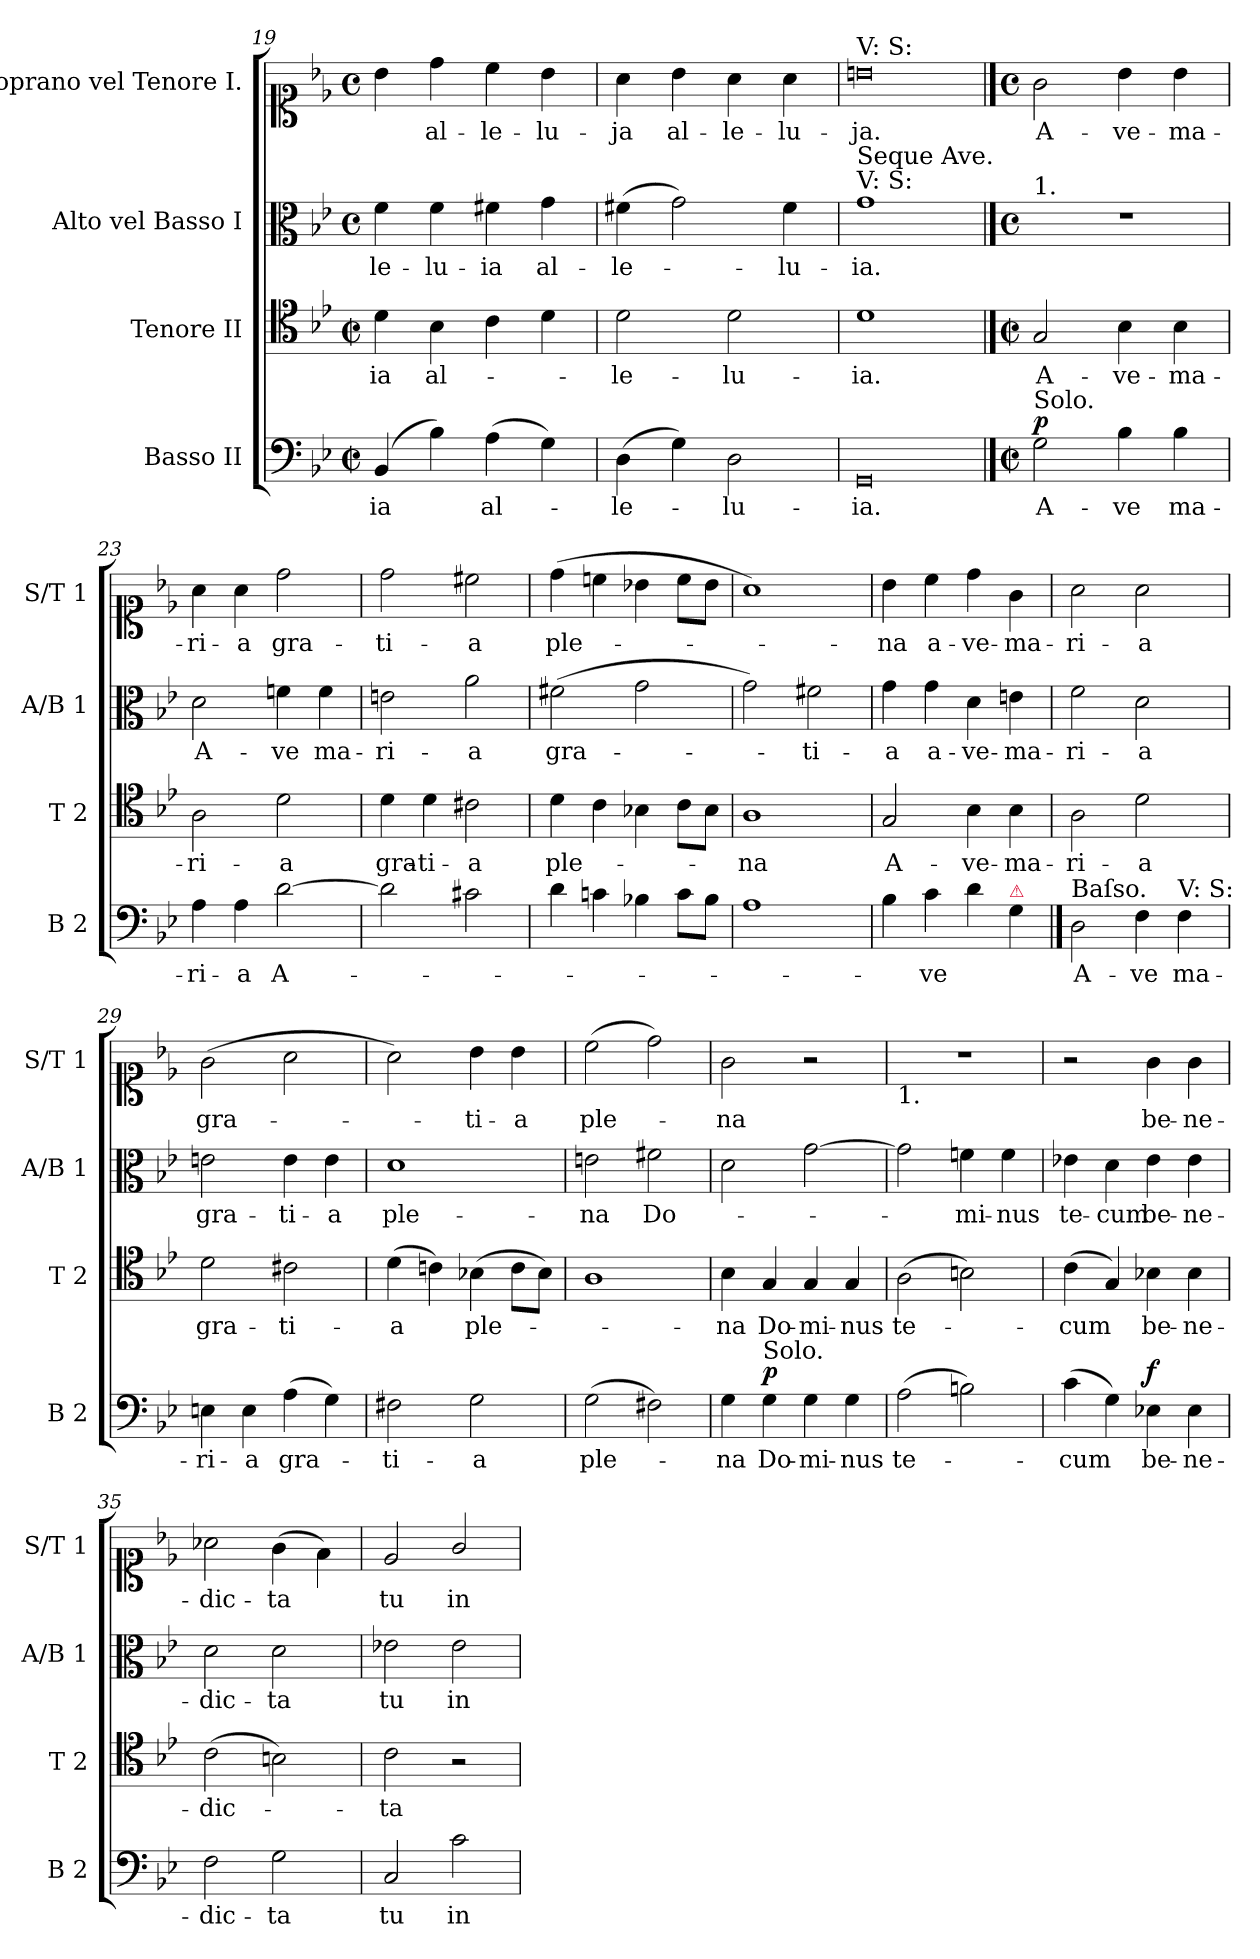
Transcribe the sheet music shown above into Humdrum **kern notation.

**kern	**text	**dynam	**kern	**text	**kern	**text	**kern	**text
*part4	*part4	*part4	*part3	*part3	*part2	*part2	*part1	*part1
*staff4	*staff4	*staff4	*staff3	*staff3	*staff2	*staff2	*staff1	*staff1
*I"Basso II	*	*	*I"Tenore II	*	*I"Alto vel Basso I	*	*I"Soprano vel Tenore I.	*
*I'B 2	*	*	*I'T 2	*	*I'A/B 1	*	*I'S/T 1	*
*clefF4	*	*	*clefC4	*	*clefC3	*	*clefC1	*
*k[b-e-]	*	*	*k[b-e-]	*	*k[b-e-]	*	*k[b-e-]	*
*g:	*	*	*g:	*	*g:	*	*g:	*
*M4/4	*	*	*M4/4	*	*M4/4	*	*M4/4	*
*met(c|)	*	*	*met(c|)	*	*met(c)	*	*met(c)	*
=19	=19	=19	=19	=19	=19	=19	=19	=19
(4BB-/	-ia	.	4d\	-ia	4f\	-le-	4b-\	.
4B-\)	.	.	4B-\	al-	4f\	-lu-	4dd\	al-
(4A\	al-	.	4c\	.	4f#X\	-ia	4cc\	-le-
4G\)	.	.	4d\	.	4g\	al-	4b-\	-lu-
=20	=20	=20	=20	=20	=20	=20	=20	=20
(4D\	-le-	.	2d\	-le-	(4f#X\	-le-	4a\	-ja
4G\)	.	.	.	.	2g\)	.	4b-\	al-
2D\	-lu-	.	2d\	-lu-	.	.	4a\	-le-
.	.	.	.	.	4f#\	-lu-	4a\	-lu-
=21	=21	=21	=21	=21	=21	=21	=21	=21
!	!	!	!	!	!	!	!LO:TX:a:t=V&colon; S&colon;	!
!	!	!	!	!	!LO:TX:a:t=V&colon; S&colon;	!	!	!
!	!	!	!	!	!LO:TX:a:t=Seque Ave.	!	!	!
!LO:N:vis=0	!	!	!	!	!	!	!LO:N:vis=0	!
1GG	-ia.	.	1d	-ia.	1g	-ia.	1bn	-ja.
==22	==22	==22	==22	==22	==22	==22	==22	==22
*M4/4	*	*	*M4/4	*	*M4/4	*	*M4/4	*
*met(c|)	*	*	*met(c|)	*	*met(c)	*	*met(c)	*
!	!	!	!	!	!LO:TX:a:t=1.	!	!	!
!LO:TX:a:t=Solo.	!	!	!	!	!	!	!	!
!	!	!LO:DY:b	!	!	!	!	!	!
2G\	A-	p.	2G/	A-	1r	.	2g\	A-
4B-\	-ve	.	4B-\	-ve-	.	.	4b-\	-ve-
4B-\	ma-	.	4B-\	-ma-	.	.	4b-\	-ma-
=23	=23	=23	=23	=23	=23	=23	=23	=23
4A\	-ri-	.	2A\	-ri-	2d\	A-	4a\	-ri-
4A\	-a	.	.	.	.	.	4a\	-a
[2d\	A-	.	2d\	-a	4fn\	-ve	2dd\	gra-
.	.	.	.	.	4f\	ma-	.	.
=24	=24	=24	=24	=24	=24	=24	=24	=24
2d\]	.	.	4d\	gra-	2en\	-ri-	2dd\	-ti-
.	.	.	4d\	-ti-	.	.	.	.
2c#X\	.	.	2c#X\	-a	2a\	-a	2cc#X\	-a
=25	=25	=25	=25	=25	=25	=25	=25	=25
4d\	.	.	4d\	ple-	(2f#X\	gra-	(4dd\	ple-
4cn\	.	.	4c\	.	.	.	4ccn\	.
4B-X\	.	.	4B-X\	.	2g\	.	4b-X\	.
8c\L	.	.	8c\L	.	.	.	8cc\L	.
8B-\J	.	.	8B-\J	.	.	.	8b-\J	.
=26	=26	=26	=26	=26	=26	=26	=26	=26
1A	.	.	1A	-na	2g\)	.	1a)	.
.	.	.	.	.	2f#X\	-ti-	.	.
=27	=27	=27	=27	=27	=27	=27	=27	=27
4B-\	.	.	2G/	A-	4g\	-a	4b-\	-na
4c\	-ve	.	.	.	4g\	a-	4cc\	a-
4d\	.	.	4B-\	-ve-	4d\	-ve-	4dd\	-ve-
!LO:TX:a:color=crimson:t=⚠	!	!	!	!	!	!	!	!
4G\	.	.	4B-\	-ma-	4en\	-ma-	4g\	-ma-
==28	=28	=28	=28	=28	=28	=28	=28	=28
!LO:TX:a:t=Baſso.	!	!	!	!	!	!	!	!
2D\	A-	.	2A\	-ri-	2f\	-ri-	2a\	-ri-
4F\	-ve	.	2d\	-a	2d\	-a	2a\	-a
!LO:TX:a:t=V&colon; S&colon;	!	!	!	!	!	!	!	!
4F\	ma-	.	.	.	.	.	.	.
=29	=29	=29	=29	=29	=29	=29	=29	=29
4En\	ri-	.	2d\	gra-	2en\	gra-	(2g\	gra-
4E\	-a	.	.	.	.	.	.	.
(4A\	gra-	.	2c#X\	-ti-	4e\	-ti-	2a\	.
4G\)	.	.	.	.	4e\	-a	.	.
=30	=30	=30	=30	=30	=30	=30	=30	=30
2F#X\	-ti-	.	(4d\	-a	1d	ple-	2a\)	.
.	.	.	4cn\)	.	.	.	.	.
2G\	-a	.	(4B-X\	ple-	.	.	4b-\	-ti-
.	.	.	8c\L	.	.	.	4b-\	-a
.	.	.	8B-\J)	.	.	.	.	.
=31	=31	=31	=31	=31	=31	=31	=31	=31
(2G\	ple-	.	1A	.	2en\	-na	(2cc\	ple-
2F#X\)	.	.	.	.	2f#X\	Do-	2dd\)	.
=32	=32	=32	=32	=32	=32	=32	=32	=32
4G\	-na	.	4B-\	-na	2d\	.	2g\	-na
!LO:TX:a:t=Solo.	!	!	!	!	!	!	!	!
!	!	!LO:DY:b	!	!	!	!	!	!
4G\	Do-	p.	4G/	Do-	.	.	.	.
4G\	-mi-	.	4G/	-mi-	[2g\	.	2r	.
4G\	-nus	.	4G/	-nus	.	.	.	.
=33	=33	=33	=33	=33	=33	=33	=33	=33
!	!	!	!	!	!	!	!LO:TX:b:t=1.	!
(2A\	te-	.	(2A\	te-	2g\]	.	1r	.
2Bn\)	.	.	2Bn\)	.	4fn\	-mi-	.	.
.	.	.	.	.	4f\	-nus	.	.
=34	=34	=34	=34	=34	=34	=34	=34	=34
(4c\	-cum	.	(4c\	-cum	4e-X\	te-	2r	.
4G\)	.	.	4G/)	.	4d\	-cum	.	.
!	!	!LO:DY:b	!	!	!	!	!	!
4E-X\	be-	f.	4B-X\	be-	4e-\	be-	4g\	be-
4E-\	-ne-	.	4B-\	-ne-	4e-\	-ne-	4g\	-ne-
=35	=35	=35	=35	=35	=35	=35	=35	=35
2F\	-dic-	.	(2c\	-dic-	2d\	-dic-	2a-X\	-dic-
2G\	-ta	.	2Bn\)	.	2d\	-ta	(4g\	-ta
.	.	.	.	.	.	.	4f\)	.
=36	=36	=36	=36	=36	=36	=36	=36	=36
2C/	tu	.	2c\	-ta	2e-X\	tu	2e-/	tu
2c\	in	.	2r	.	2e-\	in	2g/	in
=	=	=	=	=	=	=	=	=
*-	*-	*-	*-	*-	*-	*-	*-	*-
